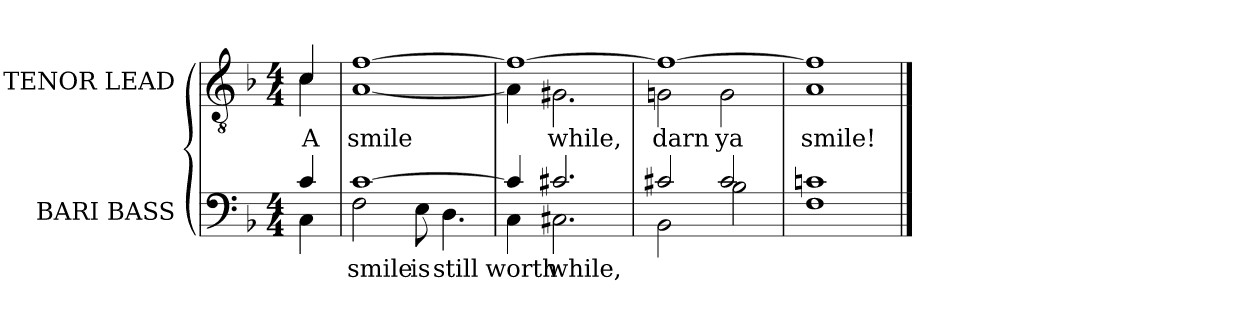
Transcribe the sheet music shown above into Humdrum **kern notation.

**kern	**text	**kern	**text
*part2	*part2	*part1	*part1
*staff2	*staff2	*staff1	*staff1
*I"BARI BASS	*	*I"TENOR LEAD	*
*clefF4	*	*clefGv2	*
*k[b-]	*	*k[b-]	*
*M4/4	*	*M4/4	*
=1	=1	=1	=1
*^	*	*^	*
!	!	!	!	!	!LO:LY:b
4c/	4C\	.	4c/	4c\	A
=2	=2	=2	=2	=2	=2
!	!	!LO:LY:b	!	!	!LO:LY:a
!	!	!	!	!	!LO:LY:b
[>1c	2F\	smile	[>1f	[<1A	smile
!	!	!LO:LY:b	!	!	!
.	8E\	is	.	.	.
!	!	!LO:LY:b	!	!	!
.	4.D\	still	.	.	.
=3	=3	=3	=3	=3	=3
!	!	!LO:LY:b	!	!	!
4c/]	4C\	worth	1f_	4A\]	.
!	!	!LO:LY:b	!	!	!LO:LY:b
2.c#X/	2.C#X\	while,	.	2.G#X\	while,
=4	=4	=4	=4	=4	=4
!	!	!	!	!	!LO:LY:b
2c#X/	2BB-\	.	1f_	2Gn\	darn
!	!	!	!	!	!LO:LY:b
2c#/	2B-\	.	.	2G\	ya
=5	=5	=5	=5	=5	=5
!	!	!	!	!	!LO:LY:b
1cn	1F	.	1f]	1A	smile!
*v	*v	*	*	*	*
*	*	*v	*v	*
==	==	==	==
*-	*-	*-	*-
